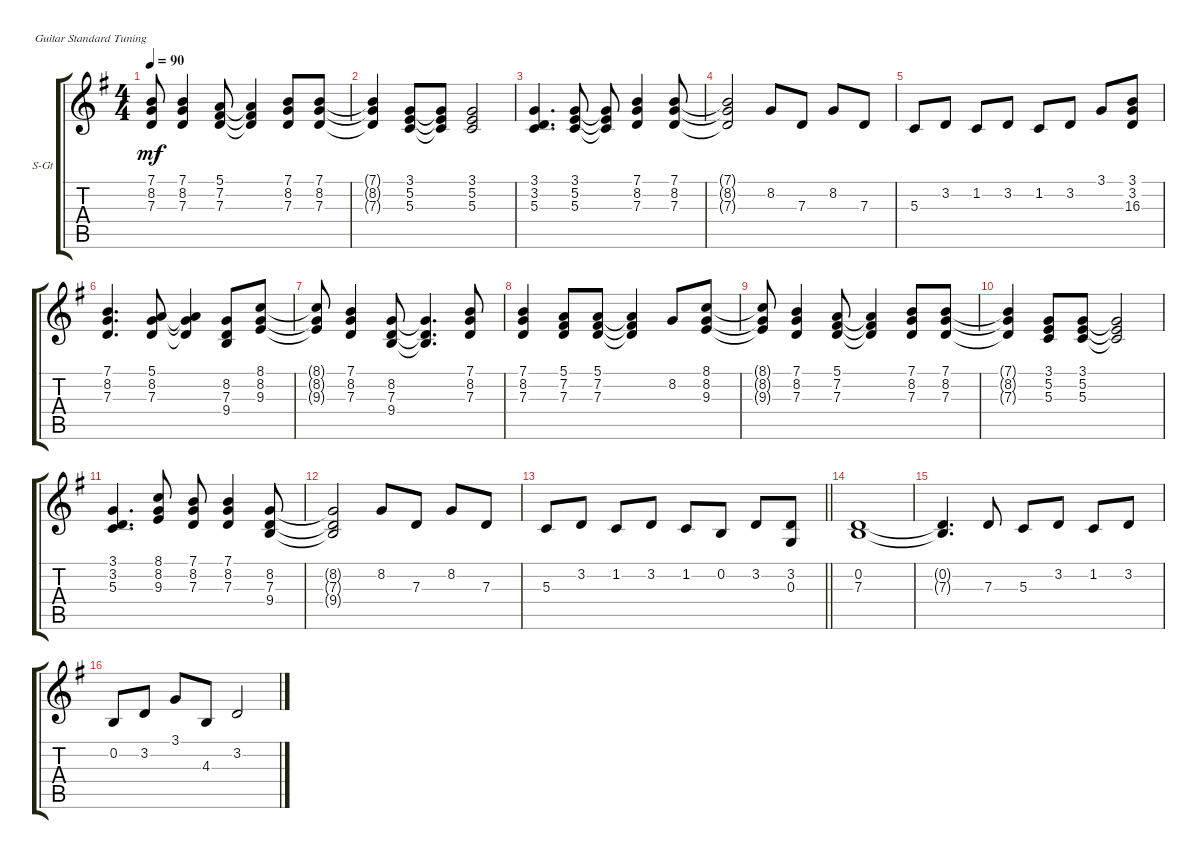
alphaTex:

\defaultSystemsLayout 4
\bracketExtendMode groupsimilarinstruments
\firstSystemTrackNameOrientation horizontal
\otherSystemsTrackNameOrientation horizontal
\track ("Hunbuck Dist" "S-Gt") {instrument acousticguitarsteel}
\staff {score tabs}
\tuning (E4 B3 G3 D3 A2 E2)
\displaytranspose 0
\ts (4 4)
\tempo 90
\clef g2
\ks g
(7.3 8.2 7.1).8{dy mf} (7.3 8.2 7.1).4 (7.3 7.2 5.1).8 (7.3{t} 7.2{t} 5.1{t}).4 (7.3 8.2 7.1).8 (7.3 8.2 7.1).8 |
(7.3{t} 8.2{t} 7.1{t}).4 (5.3 5.2 3.1).8 (5.3{t} 5.2{t} 3.1{t}).8 (5.3 5.2 3.1).2 |
(5.3 3.2 3.1).4{d} (5.3 5.2 3.1).8 (5.3{t} 5.2{t} 3.1{t}).8 (7.3 8.2 7.1).4 (7.3 8.2 7.1).8 |
(7.3{t} 8.2{t} 7.1{t}).2 8.2.8 7.3.8 8.2.8 7.3.8 |
5.3.8 3.2.8 1.2.8 3.2.8 1.2.8 3.2.8 3.1.8 (16.3 3.2 3.1).8 |
(7.3 8.2 7.1).4{d} (7.3 8.2 5.1).8 (7.3{t} 8.2{t} 5.1{t}).4 (9.4 7.3 8.2).8 (9.3 8.2 8.1).8 |
(9.3{t} 8.2{t} 8.1{t}).8 (7.3 8.2 7.1).4 (9.4 7.3 8.2).8 (9.4{t} 7.3{t} 8.2{t}).4{d} (7.3 8.2 7.1).8 |
(7.3 8.2 7.1).4 (7.3 7.2 5.1).8 (7.3 7.2 5.1).8 (7.3{t} 7.2{t} 5.1{t}).4 8.2.8 (9.3 8.2 8.1).8 |
(9.3{t} 8.2{t} 8.1{t}).8 (7.3 8.2 7.1).4 (7.3 7.2 5.1).8 (7.3{t} 7.2{t} 5.1{t}).4 (7.3 8.2 7.1).8 (7.3 8.2 7.1).8 |
(7.3{t} 8.2{t} 7.1{t}).4 (5.3 5.2 3.1).8 (5.3 5.2 3.1).8 (5.3{t} 5.2{t} 3.1{t}).2 |
(5.3 3.2 3.1).4{d} (9.3 8.2 8.1).8 (7.3 8.2 7.1).8 (7.3 8.2 7.1).4 (9.4 7.3 8.2).8 |
(9.4{t} 7.3{t} 8.2{t}).2 8.2.8 7.3.8 8.2.8 7.3.8 |
\barLineRight lightlight
5.3.8 3.2.8 1.2.8 3.2.8 1.2.8 0.2.8 3.2.8 (0.3 3.2).8 |
(0.2 7.3).1 |
(0.2{t} 7.3{t}).4{d} 7.3.8 5.3.8 3.2.8 1.2.8 3.2.8 |
0.2.8 3.2.8 3.1.8 4.3.8 3.2.2
